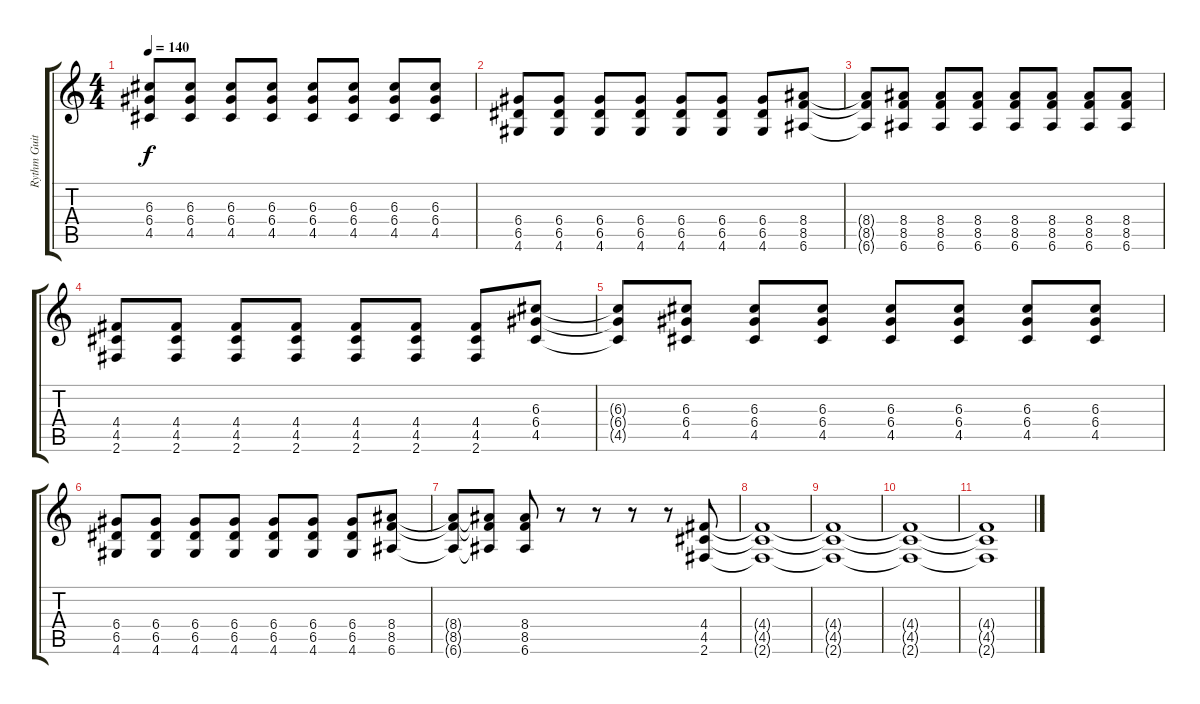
\track ("Rythm Guitar" "Rythm Guit") {instrument distortionguitar}
\staff {score tabs}
\tuning (E4 B3 G3 D3 A2 E2) {hide}
\ts (4 4)
\tempo 140
\clef g2
\ks c
(6.3{t} 6.4{t} 4.5{t}).8{dy f} (6.3 6.4 4.5).8 (6.3 6.4 4.5).8 (6.3 6.4 4.5).8 (6.3 6.4 4.5).8 (6.3 6.4 4.5).8 (6.3 6.4 4.5).8 (6.3 6.4 4.5).8 |
(6.4 6.5 4.6).8 (6.4 6.5 4.6).8 (6.4 6.5 4.6).8 (6.4 6.5 4.6).8 (6.4 6.5 4.6).8 (6.4 6.5 4.6).8 (6.4 6.5 4.6).8 (8.4 8.5 6.6).8 |
(8.4{t} 8.5{t} 6.6{t}).8 (8.4 8.5 6.6).8 (8.4 8.5 6.6).8 (8.4 8.5 6.6).8 (8.4 8.5 6.6).8 (8.4 8.5 6.6).8 (8.4 8.5 6.6).8 (8.4 8.5 6.6).8 |
(4.4 4.5 2.6).8 (4.4 4.5 2.6).8 (4.4 4.5 2.6).8 (4.4 4.5 2.6).8 (4.4 4.5 2.6).8 (4.4 4.5 2.6).8 (4.4 4.5 2.6).8 (6.3 6.4 4.5).8 |
(6.3{t} 6.4{t} 4.5{t}).8 (6.3 6.4 4.5).8 (6.3 6.4 4.5).8 (6.3 6.4 4.5).8 (6.3 6.4 4.5).8 (6.3 6.4 4.5).8 (6.3 6.4 4.5).8 (6.3 6.4 4.5).8 |
(6.4 6.5 4.6).8 (6.4 6.5 4.6).8 (6.4 6.5 4.6).8 (6.4 6.5 4.6).8 (6.4 6.5 4.6).8 (6.4 6.5 4.6).8 (6.4 6.5 4.6).8 (8.4 8.5 6.6).8 |
(8.4{t} 8.5{t} 6.6{t}).8 (8.4{t} 8.5{t} 6.6{t}).8 (8.4 8.5 6.6).8 r.8 r.8 r.8 r.8 (4.4 4.5 2.6).8 |
(4.4{t} 4.5{t} 2.6{t}).1 |
(4.4{t} 4.5{t} 2.6{t}).1{volume 2} |
(4.4{t} 4.5{t} 2.6{t}).1 |
(4.4{t} 4.5{t} 2.6{t}).1
